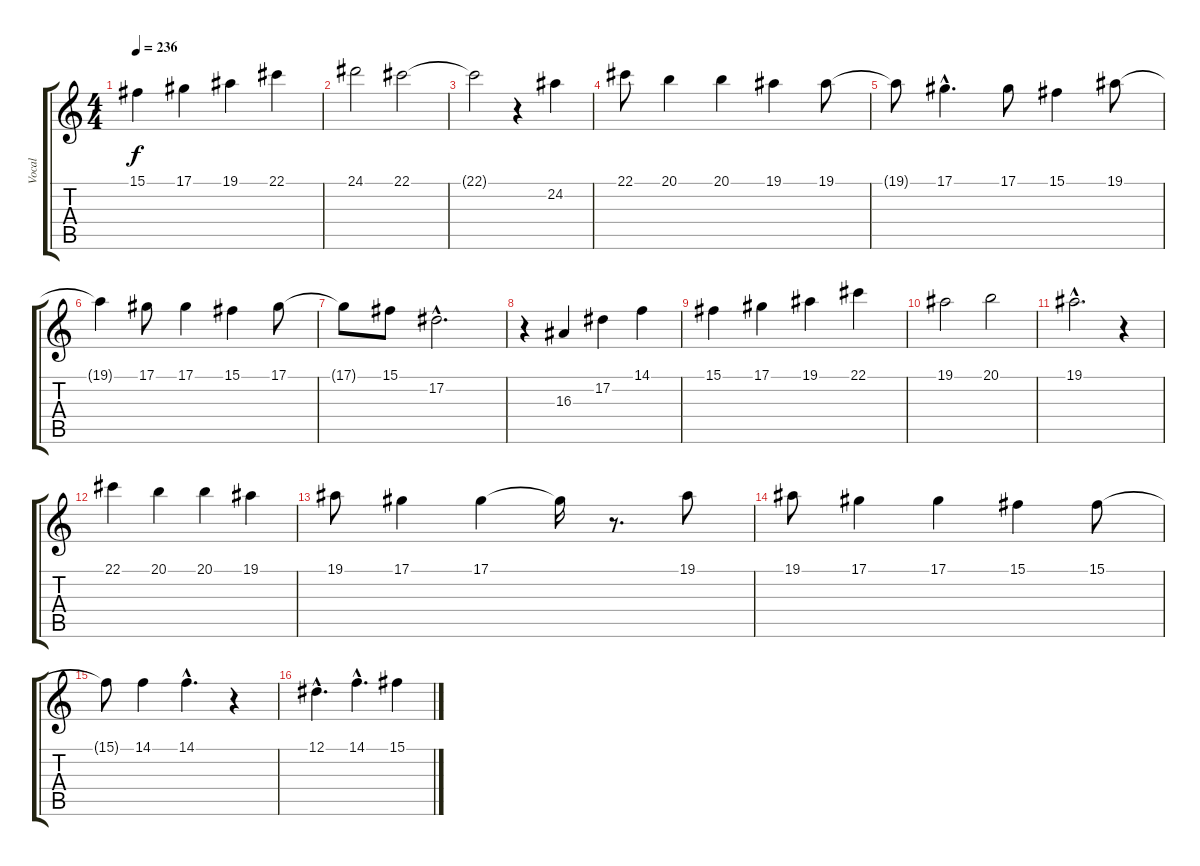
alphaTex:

\track ("Vocal" "Vocal") {instrument synthvoice}
\staff {score tabs}
\tuning (Eb4 Bb3 Gb3 Db3 Ab2 Eb2) {hide}
\ts (4 4)
\tempo 236
\clef g2
\ks c
15.1.4{dy f} 17.1.4 19.1.4 22.1.4 |
24.1.2 22.1.2 |
22.1{t}.2 r.4 24.2.4 |
22.1.8 20.1.4 20.1.4 19.1.4 19.1.8 |
19.1{t}.8 17.1{hac}.4{d} 17.1.8 15.1.4 19.1.8 |
19.1{t}.4 17.1.8 17.1.4 15.1.4 17.1.8 |
17.1{t}.8 15.1.8 17.2{hac}.2{d} |
r.4 16.3.4 17.2.4 14.1.4 |
15.1.4 17.1.4 19.1.4 22.1.4 |
19.1.2 20.1.2 |
19.1{hac}.2{d} r.4 |
22.1.4 20.1.4 20.1.4 19.1.4 |
19.1.8 17.1.4 17.1.4 17.1{t}.16 r.8{d} 19.1.8 |
19.1.8 17.1.4 17.1.4 15.1.4 15.1.8 |
15.1{t}.8 14.1.4 14.1{hac}.4{d} r.4 |
12.1{hac}.4{d} 14.1{hac}.4{d} 15.1.4
